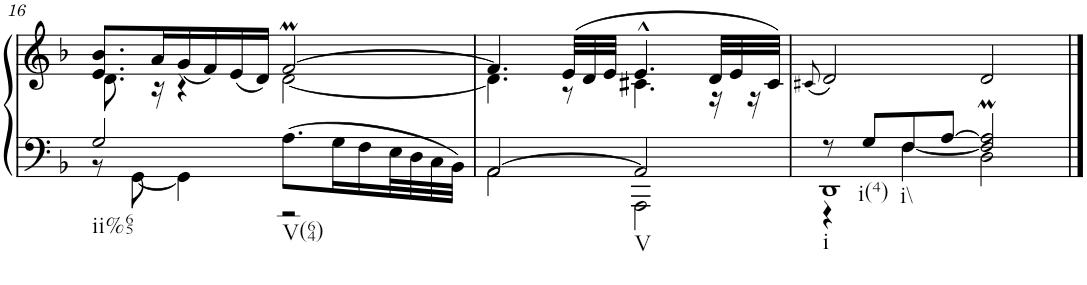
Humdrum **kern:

**kern	**kern
*part1	*part1
*staff2	*staff1
*I"Clavecin	*
!!LO:PB:g=z
*clefF4	*clefG2
*k[b-]	*k[b-]
*d:	*d:
*M4/4	*M4/4
*met(c)	*met(c)
=16	=16
*^	*^
!LO:TX:b:t=ii%65	!	!	!
2G/	8r	8.e/ 8.b-/L	8.d\
.	[8GG\	.	.
.	.	16a/L	16r
.	4GG\]	(<16g/	4r
.	.	16f/)	.
.	.	(<16e/	.
.	.	16d/JJ)	.
!LO:TX:b:t=V(64)	!	!	!
8.A\L	2r	[2fM/	[2d\
16G\L	.	.	.
*Xtuplet	*	*	*
12F\	.	.	.
24E\L	.	.	.
24D\	.	.	.
24C\	.	.	.
24BB-\JJJ	.	.	.
=17	=17	=17	=17
[2AA/	2AA\	4.f/]	4.d\]
*	*	*Xtuplet	*
.	.	(>24e/LLL	8r
.	.	24d/	.
.	.	24e/JJJ	.
!LO:TX:b:t=V	!	!	!
2AA/]	2AAA\	4.e^^/	4.c#X\
.	.	24d/LLL	16r
.	.	24e/	.
.	.	.	16r
.	.	24c#/JJJ)	.
*v	*v	*	*
*	*v	*v
=18	=18
.	(<8qc#X/
*^	*
*	*^	*
!LO:TX:b:t=i	!	!	!
8r	1DD	4r	2d/)
!LO:TX:b:t=i(4)	!	!	!
8G/L	.	.	.
!LO:TX:b:t=i\\	!	!	!
8F/	.	[4F\	.
[8A/J	.	.	.
2F/]M 2A/]M	.	2D\	2d/
*v	*v	*v	*
==	==
*-	*-
